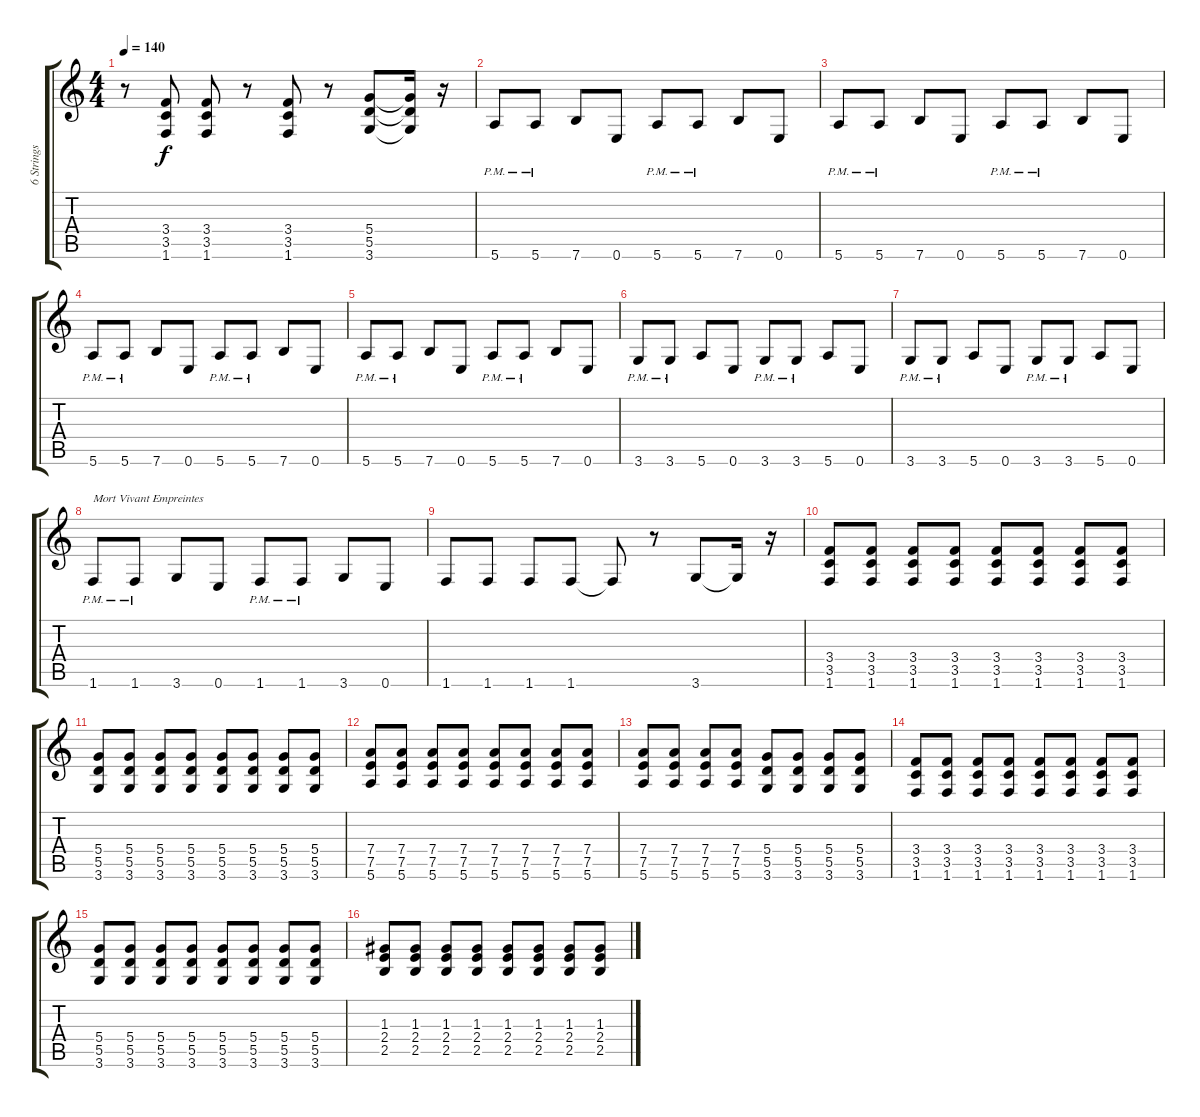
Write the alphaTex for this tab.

\track ("6 Strings Guitar Standard Tuning" "6 Strings ") {instrument distortionguitar}
\staff {score tabs}
\tuning (E4 B3 G3 D3 A2 E2) {hide}
\ts (4 4)
\tempo 140
\clef g2
\ks c
r.8{dy f} (3.4 3.5 1.6).8 (3.4 3.5 1.6).8 r.8 (3.4 3.5 1.6).8 r.8 (5.4 5.5 3.6).8 (5.4{t} 5.5{t} 3.6{t}).16 r.16 |
5.6{pm}.8 5.6{pm}.8 7.6.8 0.6.8 5.6{pm}.8 5.6{pm}.8 7.6.8 0.6.8 |
5.6{pm}.8 5.6{pm}.8 7.6.8 0.6.8 5.6{pm}.8 5.6{pm}.8 7.6.8 0.6.8 |
5.6{pm}.8 5.6{pm}.8 7.6.8 0.6.8 5.6{pm}.8 5.6{pm}.8 7.6.8 0.6.8 |
5.6{pm}.8 5.6{pm}.8 7.6.8 0.6.8 5.6{pm}.8 5.6{pm}.8 7.6.8 0.6.8 |
3.6{pm}.8 3.6{pm}.8 5.6.8 0.6.8 3.6{pm}.8 3.6{pm}.8 5.6.8 0.6.8 |
3.6{pm}.8 3.6{pm}.8 5.6.8 0.6.8 3.6{pm}.8 3.6{pm}.8 5.6.8 0.6.8 |
1.6{pm}.8{txt "Mort Vivant Empreintes"} 1.6{pm}.8 3.6.8 0.6.8 1.6{pm}.8 1.6{pm}.8 3.6.8 0.6.8 |
1.6.8 1.6.8 1.6.8 1.6.8 1.6{t}.8 r.8 3.6.8 3.6{t}.16 r.16 |
(3.4 3.5 1.6).8 (3.4 3.5 1.6).8 (3.4 3.5 1.6).8 (3.4 3.5 1.6).8 (3.4 3.5 1.6).8 (3.4 3.5 1.6).8 (3.4 3.5 1.6).8 (3.4 3.5 1.6).8 |
(5.4 5.5 3.6).8 (5.4 5.5 3.6).8 (5.4 5.5 3.6).8 (5.4 5.5 3.6).8 (5.4 5.5 3.6).8 (5.4 5.5 3.6).8 (5.4 5.5 3.6).8 (5.4 5.5 3.6).8 |
(7.4 7.5 5.6).8 (7.4 7.5 5.6).8 (7.4 7.5 5.6).8 (7.4 7.5 5.6).8 (7.4 7.5 5.6).8 (7.4 7.5 5.6).8 (7.4 7.5 5.6).8 (7.4 7.5 5.6).8 |
(7.4 7.5 5.6).8 (7.4 7.5 5.6).8 (7.4 7.5 5.6).8 (7.4 7.5 5.6).8 (5.4 5.5 3.6).8 (5.4 5.5 3.6).8 (5.4 5.5 3.6).8 (5.4 5.5 3.6).8 |
(3.4 3.5 1.6).8 (3.4 3.5 1.6).8 (3.4 3.5 1.6).8 (3.4 3.5 1.6).8 (3.4 3.5 1.6).8 (3.4 3.5 1.6).8 (3.4 3.5 1.6).8 (3.4 3.5 1.6).8 |
(5.4 5.5 3.6).8 (5.4 5.5 3.6).8 (5.4 5.5 3.6).8 (5.4 5.5 3.6).8 (5.4 5.5 3.6).8 (5.4 5.5 3.6).8 (5.4 5.5 3.6).8 (5.4 5.5 3.6).8 |
(1.3 2.4 2.5).8 (1.3 2.4 2.5).8 (1.3 2.4 2.5).8 (1.3 2.4 2.5).8 (1.3 2.4 2.5).8 (1.3 2.4 2.5).8 (1.3 2.4 2.5).8 (1.3 2.4 2.5).8
